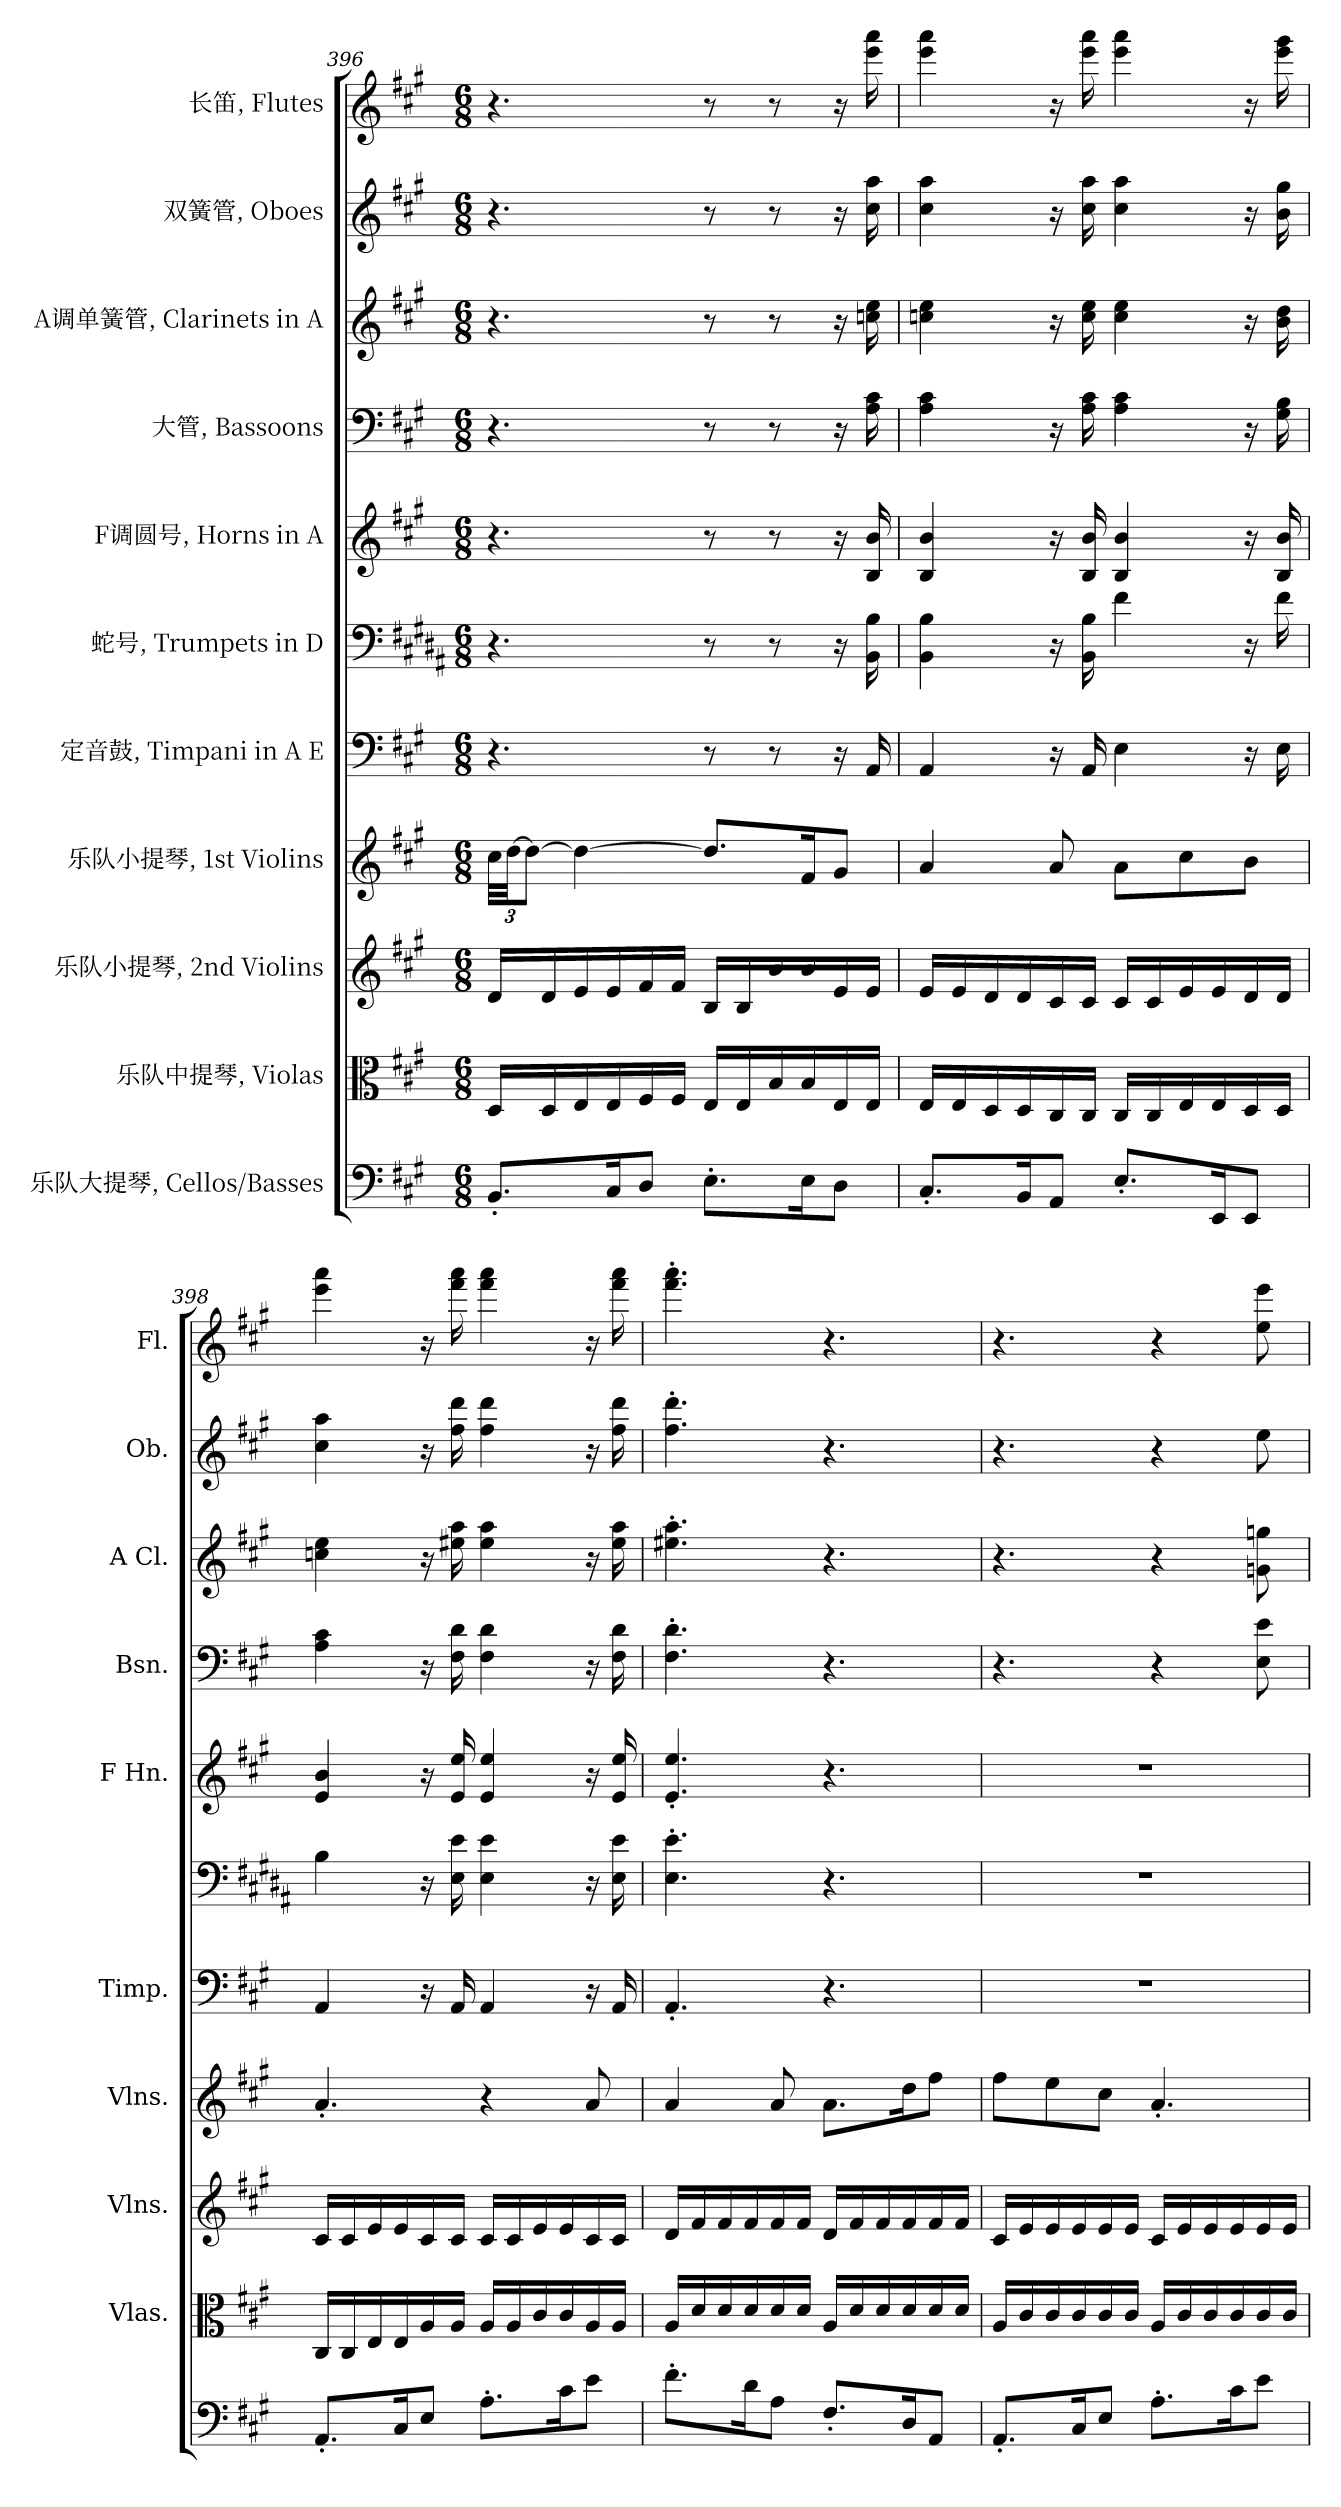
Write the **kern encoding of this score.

**kern	**kern	**kern	**kern	**kern	**kern	**kern	**kern	**kern	**kern	**kern
*part11	*part10	*part9	*part8	*part7	*part6	*part5	*part4	*part3	*part2	*part1
*staff11	*staff10	*staff9	*staff8	*staff7	*staff6	*staff5	*staff4	*staff3	*staff2	*staff1
*I"乐队大提琴, Cellos/Basses	*I"乐队中提琴, Violas	*I"乐队小提琴, 2nd Violins	*I"乐队小提琴, 1st Violins	*I"定音鼓, Timpani in A E	*I"蛇号, Trumpets in D	*I"F调圆号, Horns in A	*I"大管, Bassoons	*I"A调单簧管, Clarinets in A	*I"双簧管, Oboes	*I"长笛, Flutes
*	*I'Vlas.	*I'Vlns.	*I'Vlns.	*I'Timp.	*	*I'F Hn.	*I'Bsn.	*I'A Cl.	*I'Ob.	*I'Fl.
!!LO:PB:g=z
*clefF4	*clefC3	*clefG2	*clefG2	*clefF4	*clefF4	*clefG2	*clefF4	*clefG2	*clefG2	*clefG2
*	*	*	*	*	*ITrd1c2	*ITrd4c7	*	*ITrd2c3	*	*
*k[f#c#g#]	*k[f#c#g#]	*k[f#c#g#]	*k[f#c#g#]	*k[f#c#g#]	*k[f#c#g#]	*k[f#c#]	*k[f#c#g#]	*k[f#c#g#d#a#e#]	*k[f#c#g#]	*k[f#c#g#]
*M6/8	*M6/8	*M6/8	*M6/8	*M6/8	*M6/8	*M6/8	*M6/8	*M6/8	*M6/8	*M6/8
*	*	*	*Xbrackettup	*	*	*	*	*	*	*
=396	=396	=396	=396	=396	=396	=396	=396	=396	=396	=396
8.BB'/L	16D/LL	16d/LL	48cc#\LLL	4.r	4.r	4.r	4.r	4.r	4.r	4.r
.	.	.	[48dd\JJ	.	.	.	.	.	.	.
.	.	.	12dd\J_	.	.	.	.	.	.	.
.	16D/	16d/	.	.	.	.	.	.	.	.
.	16E/	16e/	4dd\_	.	.	.	.	.	.	.
16C#/K	16E/	16e/	.	.	.	.	.	.	.	.
8D/J	16F#/	16f#/	.	.	.	.	.	.	.	.
.	16F#/JJ	16f#/JJ	.	.	.	.	.	.	.	.
8.E'\L	16E/LL	16B/LL	8.dd/L]	8r	8r	8r	8r	8r	8r	8r
.	16E/	16B/	.	.	.	.	.	.	.	.
.	16B/	16b/	.	8r	8r	8r	8r	8r	8r	8r
16E\K	16B/	16b/	16f#/K	.	.	.	.	.	.	.
8D\J	16E/	16e/	8g#/J	16r	16r	16r	16r	16r	16r	16r
.	16E/JJ	16e/JJ	.	16AA/	16AA\ 16A\	16E/ 16e/	16A\ 16c#\	16an\ 16cc#\	16cc#\ 16aa\	16eee\ 16aaa\
=397	=397	=397	=397	=397	=397	=397	=397	=397	=397	=397
8.C#'/L	16E/LL	16e/LL	4a/	4AA/	4AA\ 4A\	4E/ 4e/	4A\ 4c#\	4an\ 4cc#\	4cc#\ 4aa\	4eee\ 4aaa\
.	16E/	16e/	.	.	.	.	.	.	.	.
.	16D/	16d/	.	.	.	.	.	.	.	.
16BB/K	16D/	16d/	.	.	.	.	.	.	.	.
8AA/J	16C#/	16c#/	8a/	16r	16r	16r	16r	16r	16r	16r
.	16C#/JJ	16c#/JJ	.	16AA/	16AA\ 16A\	16E/ 16e/	16A\ 16c#\	16a\ 16cc#\	16cc#\ 16aa\	16eee\ 16aaa\
8.E'/L	16C#/LL	16c#/LL	8a\L	4E\	4e\	4E/ 4e/	4A\ 4c#\	4a\ 4cc#\	4cc#\ 4aa\	4eee\ 4aaa\
.	16C#/	16c#/	.	.	.	.	.	.	.	.
.	16E/	16e/	8cc#\	.	.	.	.	.	.	.
16EE/K	16E/	16e/	.	.	.	.	.	.	.	.
8EE/J	16D/	16d/	8b\J	16r	16r	16r	16r	16r	16r	16r
.	16D/JJ	16d/JJ	.	16E\	16e\	16E/ 16e/	16G#\ 16B\	16g#\ 16b\	16b\ 16gg#\	16eee\ 16ggg#\
!!LO:PB:g=z
=398	=398	=398	=398	=398	=398	=398	=398	=398	=398	=398
8.AA'/L	16C#/LL	16c#/LL	4.a'/	4AA/	4A\	4A/ 4e/	4A\ 4c#\	4an\ 4cc#\	4cc#\ 4aa\	4eee\ 4aaa\
.	16C#/	16c#/	.	.	.	.	.	.	.	.
.	16E/	16e/	.	.	.	.	.	.	.	.
16C#/K	16E/	16e/	.	.	.	.	.	.	.	.
8E/J	16A/	16c#/	.	16r	16r	16r	16r	16r	16r	16r
.	16A/JJ	16c#/JJ	.	16AA/	16D\ 16d\	16A/ 16a/	16F#\ 16d\	16cc##X\ 16ff#\	16ff#\ 16ddd\	16fff#\ 16aaa\
8.A'\L	16A/LL	16c#/LL	4r	4AA/	4D\ 4d\	4A/ 4a/	4F#\ 4d\	4cc##\ 4ff#\	4ff#\ 4ddd\	4fff#\ 4aaa\
.	16A/	16c#/	.	.	.	.	.	.	.	.
.	16c#/	16e/	.	.	.	.	.	.	.	.
16c#\K	16c#/	16e/	.	.	.	.	.	.	.	.
8e\J	16A/	16c#/	8a/	16r	16r	16r	16r	16r	16r	16r
.	16A/JJ	16c#/JJ	.	16AA/	16D\ 16d\	16A/ 16a/	16F#\ 16d\	16cc##\ 16ff#\	16ff#\ 16ddd\	16fff#\ 16aaa\
=399	=399	=399	=399	=399	=399	=399	=399	=399	=399	=399
8.f#'\L	16A/LL	16d/LL	4a/	4.AA'/	4.D\' 4.d\'	4.A/' 4.a/'	4.F#\' 4.d\'	4.cc##X\' 4.ff#\'	4.ff#\' 4.ddd\'	4.fff#\' 4.aaa\'
.	16d/	16f#/	.	.	.	.	.	.	.	.
.	16d/	16f#/	.	.	.	.	.	.	.	.
16d\K	16d/	16f#/	.	.	.	.	.	.	.	.
8A\J	16d/	16f#/	8a/	.	.	.	.	.	.	.
.	16d/JJ	16f#/JJ	.	.	.	.	.	.	.	.
8.F#'/L	16A/LL	16d/LL	8.a\L	4.r	4.r	4.r	4.r	4.r	4.r	4.r
.	16d/	16f#/	.	.	.	.	.	.	.	.
.	16d/	16f#/	.	.	.	.	.	.	.	.
16D/K	16d/	16f#/	16dd\K	.	.	.	.	.	.	.
8AA/J	16d/	16f#/	8ff#\J	.	.	.	.	.	.	.
.	16d/JJ	16f#/JJ	.	.	.	.	.	.	.	.
=400	=400	=400	=400	=400	=400	=400	=400	=400	=400	=400
8.AA'/L	16A/LL	16c#/LL	8ff#\L	2.r	2.r	2.r	4.r	4.r	4.r	4.r
.	16c#/	16e/	.	.	.	.	.	.	.	.
.	16c#/	16e/	8ee\	.	.	.	.	.	.	.
16C#/K	16c#/	16e/	.	.	.	.	.	.	.	.
8E/J	16c#/	16e/	8cc#\J	.	.	.	.	.	.	.
.	16c#/JJ	16e/JJ	.	.	.	.	.	.	.	.
8.A'\L	16A/LL	16c#/LL	4.a'/	.	.	.	4r	4r	4r	4r
.	16c#/	16e/	.	.	.	.	.	.	.	.
.	16c#/	16e/	.	.	.	.	.	.	.	.
16c#\K	16c#/	16e/	.	.	.	.	.	.	.	.
8e\J	16c#/	16e/	.	.	.	.	8E\ 8e\	8en\ 8een\	8ee\	8ee\ 8eee\
.	16c#/JJ	16e/JJ	.	.	.	.	.	.	.	.
=	=	=	=	=	=	=	=	=	=	=
*-	*-	*-	*-	*-	*-	*-	*-	*-	*-	*-
